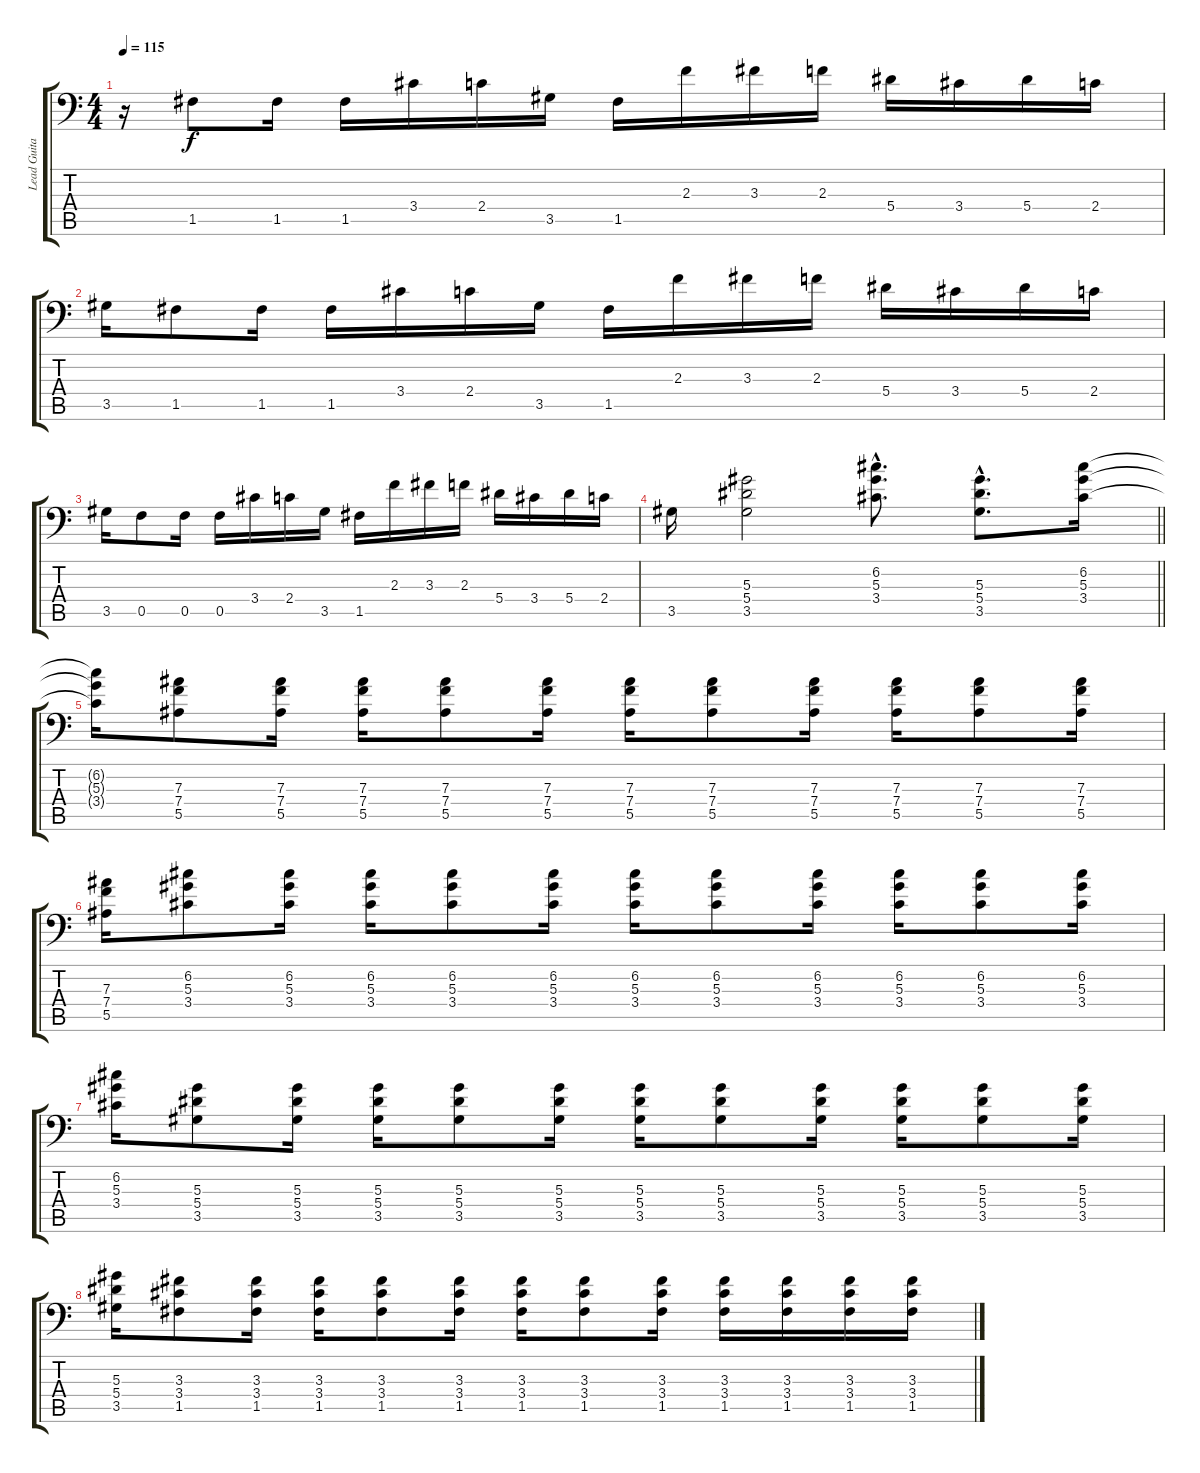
\track ("Lead Guitar" "Lead Guita") {instrument distortionguitar}
\staff {score tabs}
\tuning (C4 G3 Eb3 Bb2 F2 Bb1) {hide}
\ts (4 4)
\tempo 115
\clef f4
\ks c
r.16{dy f} 1.5.8 1.5.16 1.5.16 3.4.16 2.4.16 3.5.16 1.5.16 2.3.16 3.3.16 2.3.16 5.4.16 3.4.16 5.4.16 2.4.16 |
3.5.16 1.5.8 1.5.16 1.5.16 3.4.16 2.4.16 3.5.16 1.5.16 2.3.16 3.3.16 2.3.16 5.4.16 3.4.16 5.4.16 2.4.16 |
3.5.16 0.5.8 0.5.16 0.5.16 3.4.16 2.4.16 3.5.16 1.5.16 2.3.16 3.3.16 2.3.16 5.4.16 3.4.16 5.4.16 2.4.16 |
\barLineRight lightlight
3.5.16 (5.3 5.4 3.5).2 (6.2{hac} 5.3{hac} 3.4{hac}).8{d} (5.3{hac} 5.4{hac} 3.5{hac}).8{d} (6.2 5.3 3.4).16 |
(6.2{t} 5.3{t} 3.4{t}).16 (7.3 7.4 5.5).8 (7.3 7.4 5.5).16 (7.3 7.4 5.5).16 (7.3 7.4 5.5).8 (7.3 7.4 5.5).16 (7.3 7.4 5.5).16 (7.3 7.4 5.5).8 (7.3 7.4 5.5).16 (7.3 7.4 5.5).16 (7.3 7.4 5.5).8 (7.3 7.4 5.5).16 |
(7.3 7.4 5.5).16 (6.2 5.3 3.4).8 (6.2 5.3 3.4).16 (6.2 5.3 3.4).16 (6.2 5.3 3.4).8 (6.2 5.3 3.4).16 (6.2 5.3 3.4).16 (6.2 5.3 3.4).8 (6.2 5.3 3.4).16 (6.2 5.3 3.4).16 (6.2 5.3 3.4).8 (6.2 5.3 3.4).16 |
(6.2 5.3 3.4).16 (5.3 5.4 3.5).8 (5.3 5.4 3.5).16 (5.3 5.4 3.5).16 (5.3 5.4 3.5).8 (5.3 5.4 3.5).16 (5.3 5.4 3.5).16 (5.3 5.4 3.5).8 (5.3 5.4 3.5).16 (5.3 5.4 3.5).16 (5.3 5.4 3.5).8 (5.3 5.4 3.5).16 |
(5.3 5.4 3.5).16 (3.3 3.4 1.5).8 (3.3 3.4 1.5).16 (3.3 3.4 1.5).16 (3.3 3.4 1.5).8 (3.3 3.4 1.5).16 (3.3 3.4 1.5).16 (3.3 3.4 1.5).8 (3.3 3.4 1.5).16 (3.3 3.4 1.5).16 (3.3 3.4 1.5).16 (3.3 3.4 1.5).16 (3.3 3.4 1.5).16
